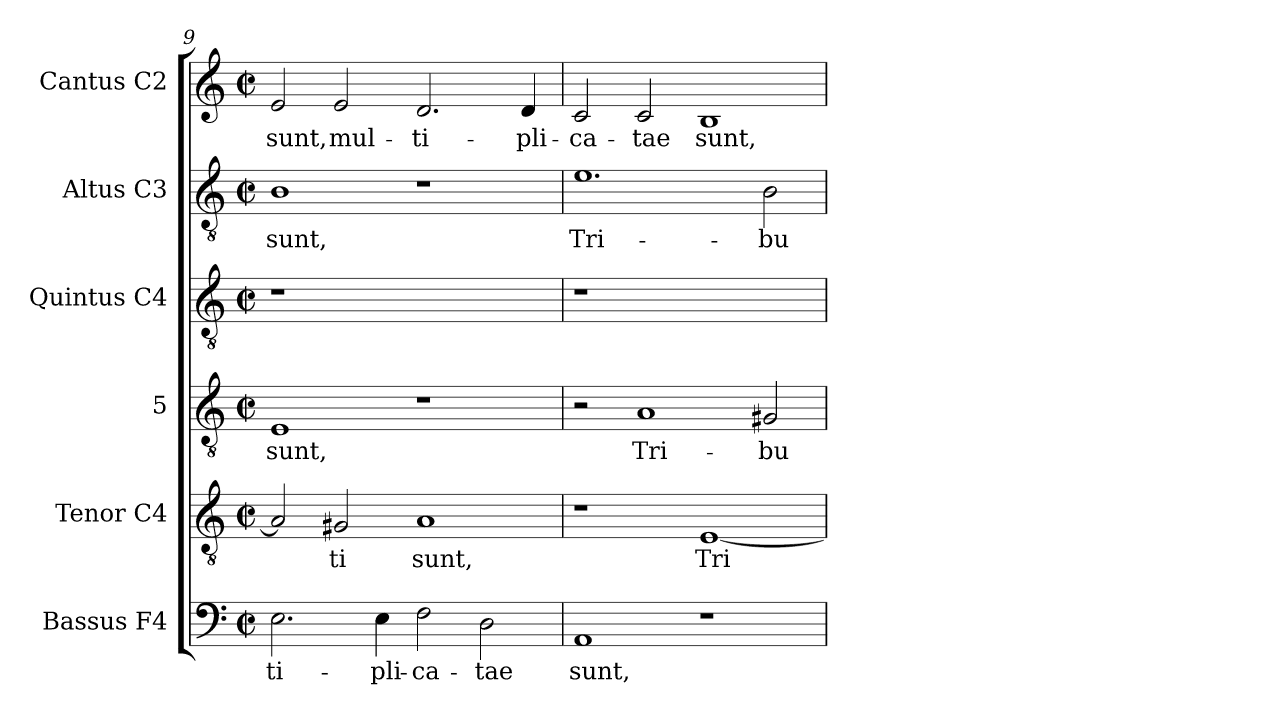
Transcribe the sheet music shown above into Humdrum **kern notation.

**kern	**text	**kern	**text	**kern	**text	**kern	**kern	**text	**kern	**text
*part6	*part6	*part5	*part5	*part4	*part4	*part3	*part2	*part2	*part1	*part1
*staff6	*staff6	*staff5	*staff5	*staff4	*staff4	*staff3	*staff2	*staff2	*staff1	*staff1
*I"Bassus  F4	*	*I"Tenor  C4	*	*I"5	*	*I"Quintus  C4	*I"Altus  C3	*	*I"Cantus  C2	*
*I'B	*	*I'T	*	*	*	*	*I'A	*	*I'C	*
*clefF4	*	*clefGv2	*	*clefGv2	*	*clefGv2	*clefGv2	*	*clefG2	*
*k[]	*	*k[]	*	*k[]	*	*k[]	*k[]	*	*k[]	*
*C:	*	*C:	*	*C:	*	*C:	*C:	*	*C:	*
*M2/2	*	*M2/2	*	*M2/2	*	*M2/2	*M2/2	*	*M2/2	*
*met(c|)	*	*met(c|)	*	*met(c|)	*	*met(c|)	*met(c|)	*	*met(c|)	*
=9	=9	=9	=9	=9	=9	=9	=9	=9	=9	=9
!	!LO:LY:b:cj	!	!LO:LY:b:cj	!	!LO:LY:b:cj	!	!	!LO:LY:b:cj	!	!LO:LY:b:cj
2.E\	-ti-	2A/]	--	1E	sunt,	1r	1B	sunt,	2e/	sunt,
!	!	!	!LO:LY:b:cj	!	!	!	!	!	!	!LO:LY:b:cj
.	.	2G#X/	-ti	.	.	.	.	.	2e/	mul-
!	!LO:LY:b:cj	!	!	!	!	!	!	!	!	!
4E\	-pli-	.	.	.	.	.	.	.	.	.
!	!LO:LY:b:cj	!	!LO:LY:b:cj	!	!	!	!	!	!	!LO:LY:b:cj
2F\	-ca-	1A	sunt,	1r	.	1ryy	1r	.	2.d/	-ti-
!	!LO:LY:b:cj	!	!	!	!	!	!	!	!	!
2D\	-tae	.	.	.	.	.	.	.	.	.
!	!	!	!	!	!	!	!	!	!	!LO:LY:b:cj
.	.	.	.	.	.	.	.	.	4d/	-pli-
=10	=10	=10	=10	=10	=10	=10	=10	=10	=10	=10
!	!LO:LY:b:cj	!	!	!	!	!	!	!LO:LY:b:cj	!	!LO:LY:b:cj
1AA	sunt,	1r	.	2r	.	1r	1.e	Tri-	2c/	-ca-
!	!	!	!	!	!LO:LY:b:cj	!	!	!	!	!LO:LY:b:cj
.	.	.	.	1A	Tri-	.	.	.	2c/	-tae
!	!	!	!LO:LY:b:cj	!	!	!	!	!	!	!LO:LY:b:cj
1r	.	[<1E	Tri-	.	.	1ryy	.	.	1B	sunt,
!	!	!	!	!	!LO:LY:b:cj	!	!	!LO:LY:b:cj	!	!
.	.	.	.	2G#X/	-bu-	.	2B\	-bu-	.	.
=	=	=	=	=	=	=	=	=	=	=
*-	*-	*-	*-	*-	*-	*-	*-	*-	*-	*-
